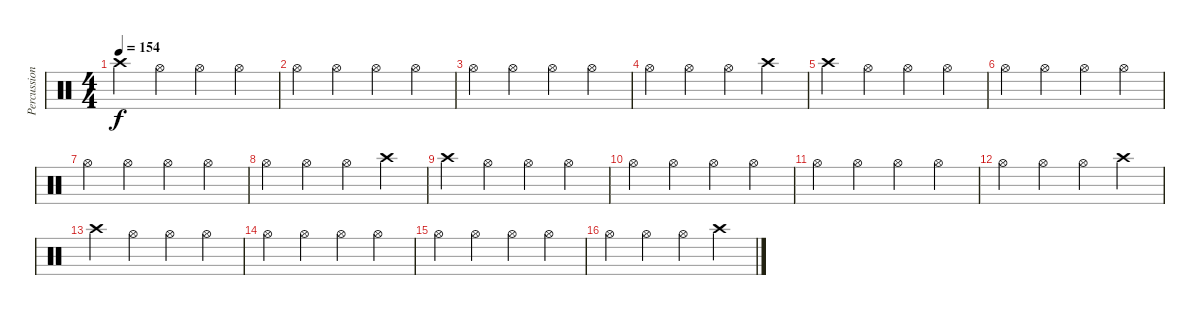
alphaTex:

\track ("Percussions" "Percussion") {instrument percussion}
\staff {score}
\articulation defaults
\ts (4 4)
\tempo 154
\clef neutral
\ks c "Crash high (hit)".4{dy f} "Hi-Hat (open)".4 "Hi-Hat (open)".4 "Hi-Hat (open)".4
|
"Hi-Hat (open)".4 "Hi-Hat (open)".4 "Hi-Hat (open)".4 "Hi-Hat (open)".4 |
"Hi-Hat (open)".4 "Hi-Hat (open)".4 "Hi-Hat (open)".4 "Hi-Hat (open)".4 |
"Hi-Hat (open)".4 "Hi-Hat (open)".4 "Hi-Hat (open)".4 "Crash high (hit)".4 |
"Crash high (hit)".4 "Hi-Hat (open)".4 "Hi-Hat (open)".4 "Hi-Hat (open)".4 |
"Hi-Hat (open)".4 "Hi-Hat (open)".4 "Hi-Hat (open)".4 "Hi-Hat (open)".4 |
"Hi-Hat (open)".4 "Hi-Hat (open)".4 "Hi-Hat (open)".4 "Hi-Hat (open)".4 |
"Hi-Hat (open)".4 "Hi-Hat (open)".4 "Hi-Hat (open)".4 "Crash high (hit)".4 |
"Crash high (hit)".4 "Hi-Hat (open)".4 "Hi-Hat (open)".4 "Hi-Hat (open)".4 |
"Hi-Hat (open)".4 "Hi-Hat (open)".4 "Hi-Hat (open)".4 "Hi-Hat (open)".4 |
"Hi-Hat (open)".4 "Hi-Hat (open)".4 "Hi-Hat (open)".4 "Hi-Hat (open)".4 |
"Hi-Hat (open)".4 "Hi-Hat (open)".4 "Hi-Hat (open)".4 "Crash high (hit)".4 |
"Crash high (hit)".4 "Hi-Hat (open)".4 "Hi-Hat (open)".4 "Hi-Hat (open)".4 |
"Hi-Hat (open)".4 "Hi-Hat (open)".4 "Hi-Hat (open)".4 "Hi-Hat (open)".4 |
"Hi-Hat (open)".4 "Hi-Hat (open)".4 "Hi-Hat (open)".4 "Hi-Hat (open)".4 |
"Hi-Hat (open)".4 "Hi-Hat (open)".4 "Hi-Hat (open)".4 "Crash high (hit)".4
